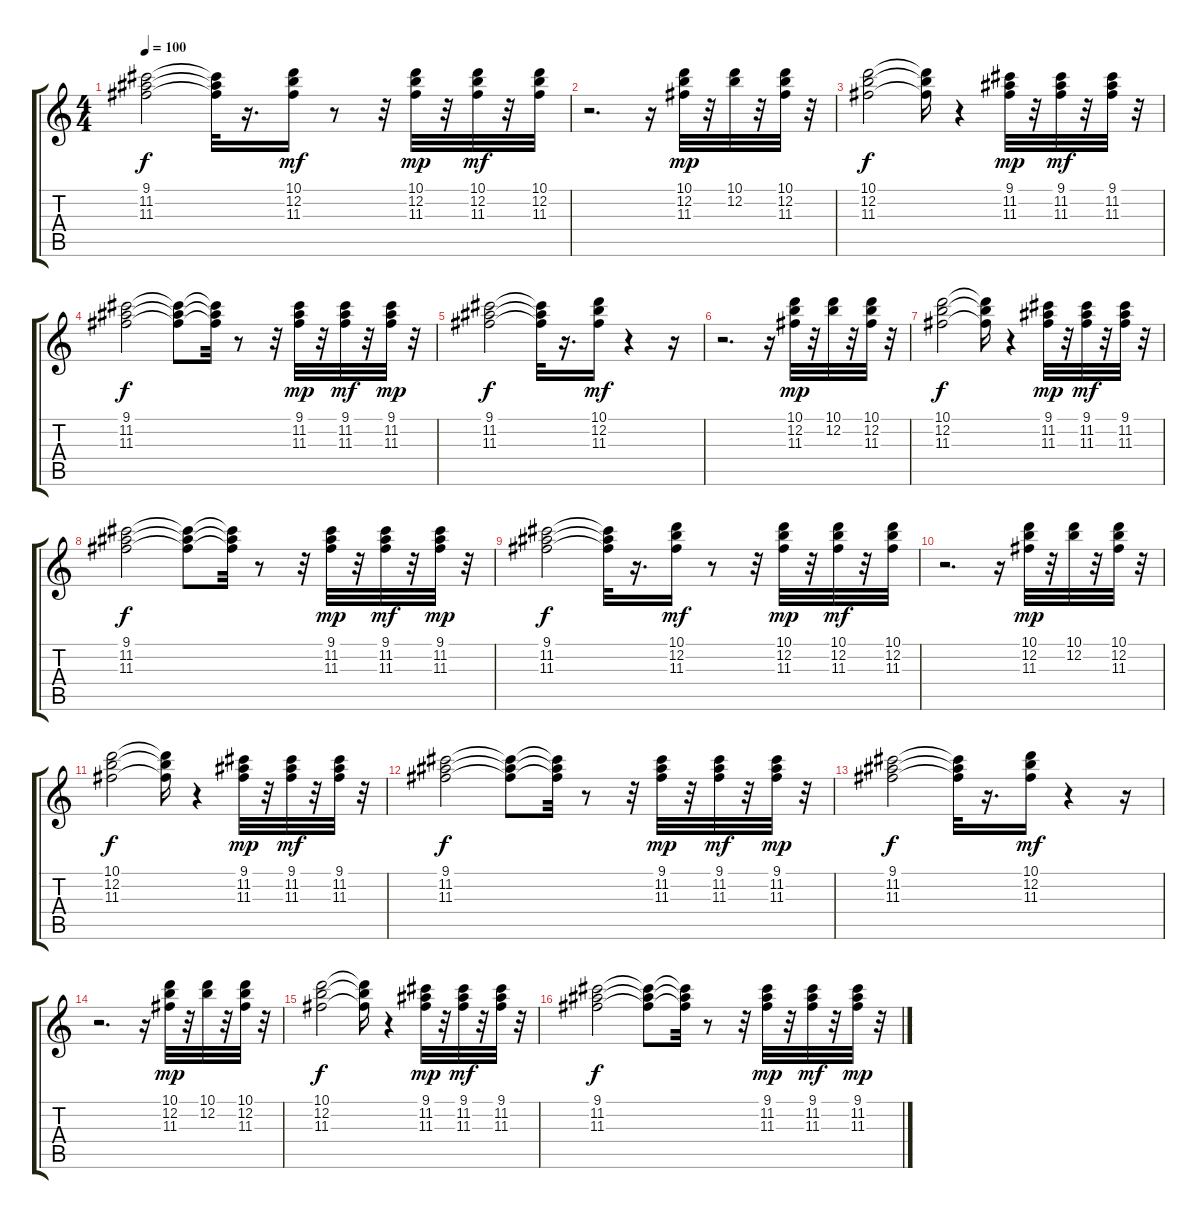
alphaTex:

\track "" {instrument electricguitarclean}
\staff {score tabs}
\tuning (E4 B3 G3 D3 A2 E2) {hide}
\ts (4 4)
\tempo 100
\clef g2
\ks c
(9.1 11.2 11.3).2{dy f} (9.1{t} 11.2{t} 11.3{t}).32 r.16{d} (10.1 12.2 11.3).16{dy mf} r.8 r.32 (10.1 12.2 11.3).32{dy mp} r.32 (10.1 12.2 11.3).32{dy mf} r.32 (10.1 12.2 11.3).32 |
r.2{d} r.16 (10.1 12.2 11.3).32{dy mp} r.32 (10.1 12.2).32 r.32 (10.1 12.2 11.3).32 r.32 |
(10.1 12.2 11.3).2{dy f} (10.1{t} 12.2{t} 11.3{t}).16 r.4 (9.1 11.2 11.3).32{dy mp} r.32 (9.1 11.2 11.3).32{dy mf} r.32 (9.1 11.2 11.3).32 r.32 |
(9.1 11.2 11.3).2{dy f} (9.1{t} 11.2{t} 11.3{t}).8 (9.1{t} 11.2{t} 11.3{t}).32 r.8 r.32 (9.1 11.2 11.3).32{dy mp} r.32 (9.1 11.2 11.3).32{dy mf} r.32 (9.1 11.2 11.3).32{dy mp} r.32 |
(9.1 11.2 11.3).2{dy f} (9.1{t} 11.2{t} 11.3{t}).32 r.16{d} (10.1 12.2 11.3).16{dy mf} r.4 r.16 |
r.2{d} r.16 (10.1 12.2 11.3).32{dy mp} r.32 (10.1 12.2).32 r.32 (10.1 12.2 11.3).32 r.32 |
(10.1 12.2 11.3).2{dy f} (10.1{t} 12.2{t} 11.3{t}).16 r.4 (9.1 11.2 11.3).32{dy mp} r.32 (9.1 11.2 11.3).32{dy mf} r.32 (9.1 11.2 11.3).32 r.32 |
(9.1 11.2 11.3).2{dy f} (9.1{t} 11.2{t} 11.3{t}).8 (9.1{t} 11.2{t} 11.3{t}).32 r.8 r.32 (9.1 11.2 11.3).32{dy mp} r.32 (9.1 11.2 11.3).32{dy mf} r.32 (9.1 11.2 11.3).32{dy mp} r.32 |
(9.1 11.2 11.3).2{dy f} (9.1{t} 11.2{t} 11.3{t}).32 r.16{d} (10.1 12.2 11.3).16{dy mf} r.8 r.32 (10.1 12.2 11.3).32{dy mp} r.32 (10.1 12.2 11.3).32{dy mf} r.32 (10.1 12.2 11.3).32 |
r.2{d} r.16 (10.1 12.2 11.3).32{dy mp} r.32 (10.1 12.2).32 r.32 (10.1 12.2 11.3).32 r.32 |
(10.1 12.2 11.3).2{dy f} (10.1{t} 12.2{t} 11.3{t}).16 r.4 (9.1 11.2 11.3).32{dy mp} r.32 (9.1 11.2 11.3).32{dy mf} r.32 (9.1 11.2 11.3).32 r.32 |
(9.1 11.2 11.3).2{dy f} (9.1{t} 11.2{t} 11.3{t}).8 (9.1{t} 11.2{t} 11.3{t}).32 r.8 r.32 (9.1 11.2 11.3).32{dy mp} r.32 (9.1 11.2 11.3).32{dy mf} r.32 (9.1 11.2 11.3).32{dy mp} r.32 |
(9.1 11.2 11.3).2{dy f} (9.1{t} 11.2{t} 11.3{t}).32 r.16{d} (10.1 12.2 11.3).16{dy mf} r.4 r.16 |
r.2{d} r.16 (10.1 12.2 11.3).32{dy mp} r.32 (10.1 12.2).32 r.32 (10.1 12.2 11.3).32 r.32 |
(10.1 12.2 11.3).2{dy f} (10.1{t} 12.2{t} 11.3{t}).16 r.4 (9.1 11.2 11.3).32{dy mp} r.32 (9.1 11.2 11.3).32{dy mf} r.32 (9.1 11.2 11.3).32 r.32 |
(9.1 11.2 11.3).2{dy f} (9.1{t} 11.2{t} 11.3{t}).8 (9.1{t} 11.2{t} 11.3{t}).32 r.8 r.32 (9.1 11.2 11.3).32{dy mp} r.32 (9.1 11.2 11.3).32{dy mf} r.32 (9.1 11.2 11.3).32{dy mp} r.32
